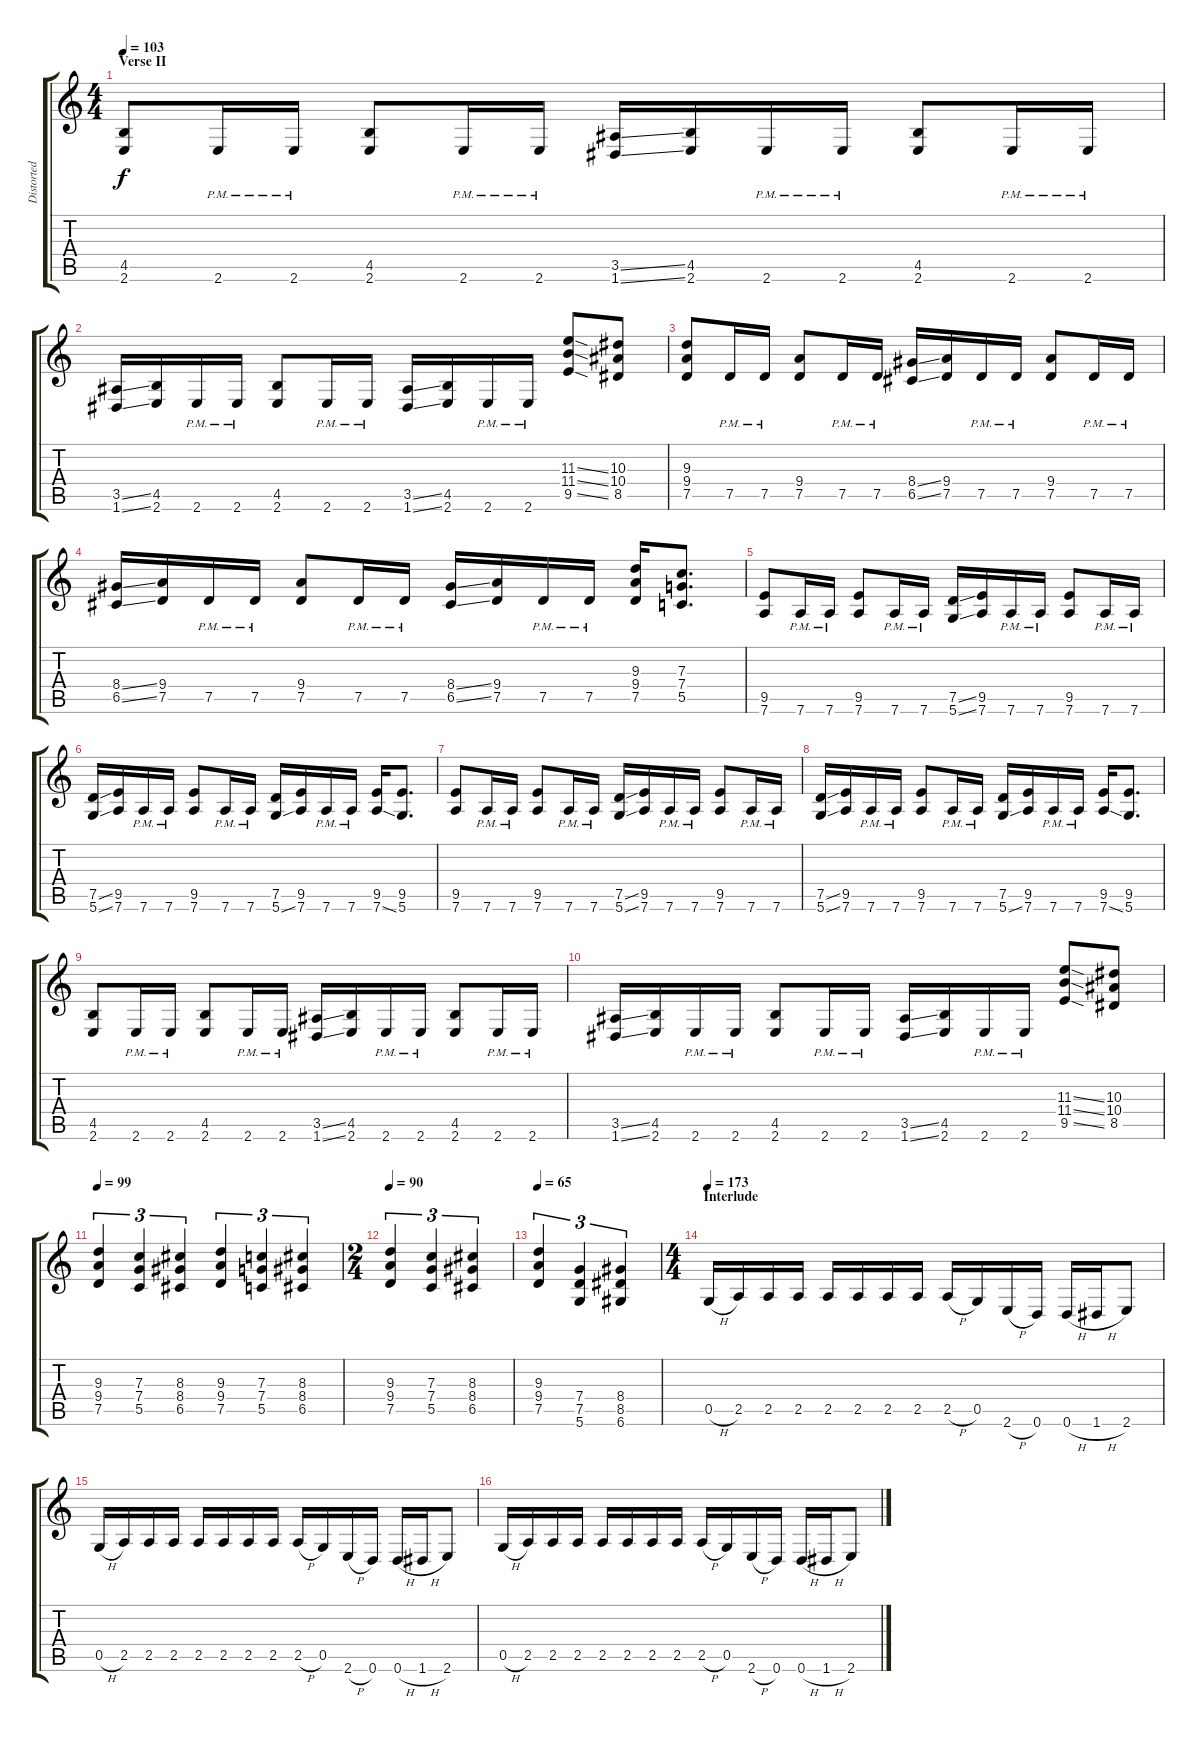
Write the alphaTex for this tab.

\track ("Distorted Rhythm Guitar (L)" "Distorted ") {instrument distortionguitar}
\staff {score tabs}
\tuning (D4 A3 F3 C3 G2 D2) {hide}
\ts (4 4)
\section ("" "Verse II")
\tempo 103
\clef g2
\ks c
(4.5 2.6).8{dy f} 2.6{pm}.16 2.6{pm}.16 (4.5 2.6).8 2.6{pm}.16 2.6{pm}.16 (3.5{ss} 1.6{ss}).16 (4.5 2.6).16 2.6{pm}.16 2.6{pm}.16 (4.5 2.6).8 2.6{pm}.16 2.6{pm}.16 |
(3.5{ss} 1.6{ss}).16 (4.5 2.6).16 2.6{pm}.16 2.6{pm}.16 (4.5 2.6).8 2.6{pm}.16 2.6{pm}.16 (3.5{ss} 1.6{ss}).16 (4.5 2.6).16 2.6{pm}.16 2.6{pm}.16 (11.3{ss} 11.4{ss} 9.5{ss}).8 (10.3 10.4 8.5).8 |
(9.3 9.4 7.5).8 7.5{pm}.16 7.5{pm}.16 (9.4 7.5).8 7.5{pm}.16 7.5{pm}.16 (8.4{ss} 6.5{ss}).16 (9.4 7.5).16 7.5{pm}.16 7.5{pm}.16 (9.4 7.5).8 7.5{pm}.16 7.5{pm}.16 |
(8.4{ss} 6.5{ss}).16 (9.4 7.5).16 7.5{pm}.16 7.5{pm}.16 (9.4 7.5).8 7.5{pm}.16 7.5{pm}.16 (8.4{ss} 6.5{ss}).16 (9.4 7.5).16 7.5{pm}.16 7.5{pm}.16 (9.3 9.4 7.5).16 (7.3 7.4 5.5).8{d} |
(9.5 7.6).8 7.6{pm}.16 7.6{pm}.16 (9.5 7.6).8 7.6{pm}.16 7.6{pm}.16 (7.5{ss} 5.6{ss}).16 (9.5 7.6).16 7.6{pm}.16 7.6{pm}.16 (9.5 7.6).8 7.6{pm}.16 7.6{pm}.16 |
(7.5{ss} 5.6{ss}).16 (9.5 7.6).16 7.6{pm}.16 7.6{pm}.16 (9.5 7.6).8 7.6{pm}.16 7.6{pm}.16 (7.5 5.6{ss}).16 (9.5 7.6).16 7.6{pm}.16 7.6{pm}.16 (9.5 7.6{ss}).16 (9.5 5.6).8{d} |
(9.5 7.6).8 7.6{pm}.16 7.6{pm}.16 (9.5 7.6).8 7.6{pm}.16 7.6{pm}.16 (7.5{ss} 5.6{ss}).16 (9.5 7.6).16 7.6{pm}.16 7.6{pm}.16 (9.5 7.6).8 7.6{pm}.16 7.6{pm}.16 |
(7.5{ss} 5.6{ss}).16 (9.5 7.6).16 7.6{pm}.16 7.6{pm}.16 (9.5 7.6).8 7.6{pm}.16 7.6{pm}.16 (7.5 5.6{ss}).16 (9.5 7.6).16 7.6{pm}.16 7.6{pm}.16 (9.5 7.6{ss}).16 (9.5 5.6).8{d} |
(4.5 2.6).8 2.6{pm}.16 2.6{pm}.16 (4.5 2.6).8 2.6{pm}.16 2.6{pm}.16 (3.5{ss} 1.6{ss}).16 (4.5 2.6).16 2.6{pm}.16 2.6{pm}.16 (4.5 2.6).8 2.6{pm}.16 2.6{pm}.16 |
(3.5{ss} 1.6{ss}).16 (4.5 2.6).16 2.6{pm}.16 2.6{pm}.16 (4.5 2.6).8 2.6{pm}.16 2.6{pm}.16 (3.5{ss} 1.6{ss}).16 (4.5 2.6).16 2.6{pm}.16 2.6{pm}.16 (11.3{ss} 11.4{ss} 9.5{ss}).8 (10.3 10.4 8.5).8 |
\tempo 99
(9.3 9.4 7.5).4{tu (3 2)} (7.3 7.4 5.5).4{tu (3 2)} (8.3 8.4 6.5).4{tu (3 2)} (9.3 9.4 7.5).4{tu (3 2)} (7.3 7.4 5.5).4{tu (3 2)} (8.3 8.4 6.5).4{tu (3 2)} |
\ts (2 4)
\tempo 90
(9.3 9.4 7.5).4{tu (3 2)} (7.3 7.4 5.5).4{tu (3 2)} (8.3 8.4 6.5).4{tu (3 2)} |
\tempo 65
(9.3 9.4 7.5).4{tu (3 2)} (7.4 7.5 5.6).4{tu (3 2)} (8.4 8.5 6.6).4{tu (3 2)} |
\ts (4 4)
\section ("" "Interlude")
\tempo 173
0.5{h}.16 2.5.16 2.5.16 2.5.16 2.5.16 2.5.16 2.5.16 2.5.16 2.5{h}.16 0.5.16 2.6{h}.16 0.6.16 0.6{h}.16 1.6{h}.16 2.6.8 |
0.5{h}.16 2.5.16 2.5.16 2.5.16 2.5.16 2.5.16 2.5.16 2.5.16 2.5{h}.16 0.5.16 2.6{h}.16 0.6.16 0.6{h}.16 1.6{h}.16 2.6.8 |
0.5{h}.16 2.5.16 2.5.16 2.5.16 2.5.16 2.5.16 2.5.16 2.5.16 2.5{h}.16 0.5.16 2.6{h}.16 0.6.16 0.6{h}.16 1.6{h}.16 2.6.8
